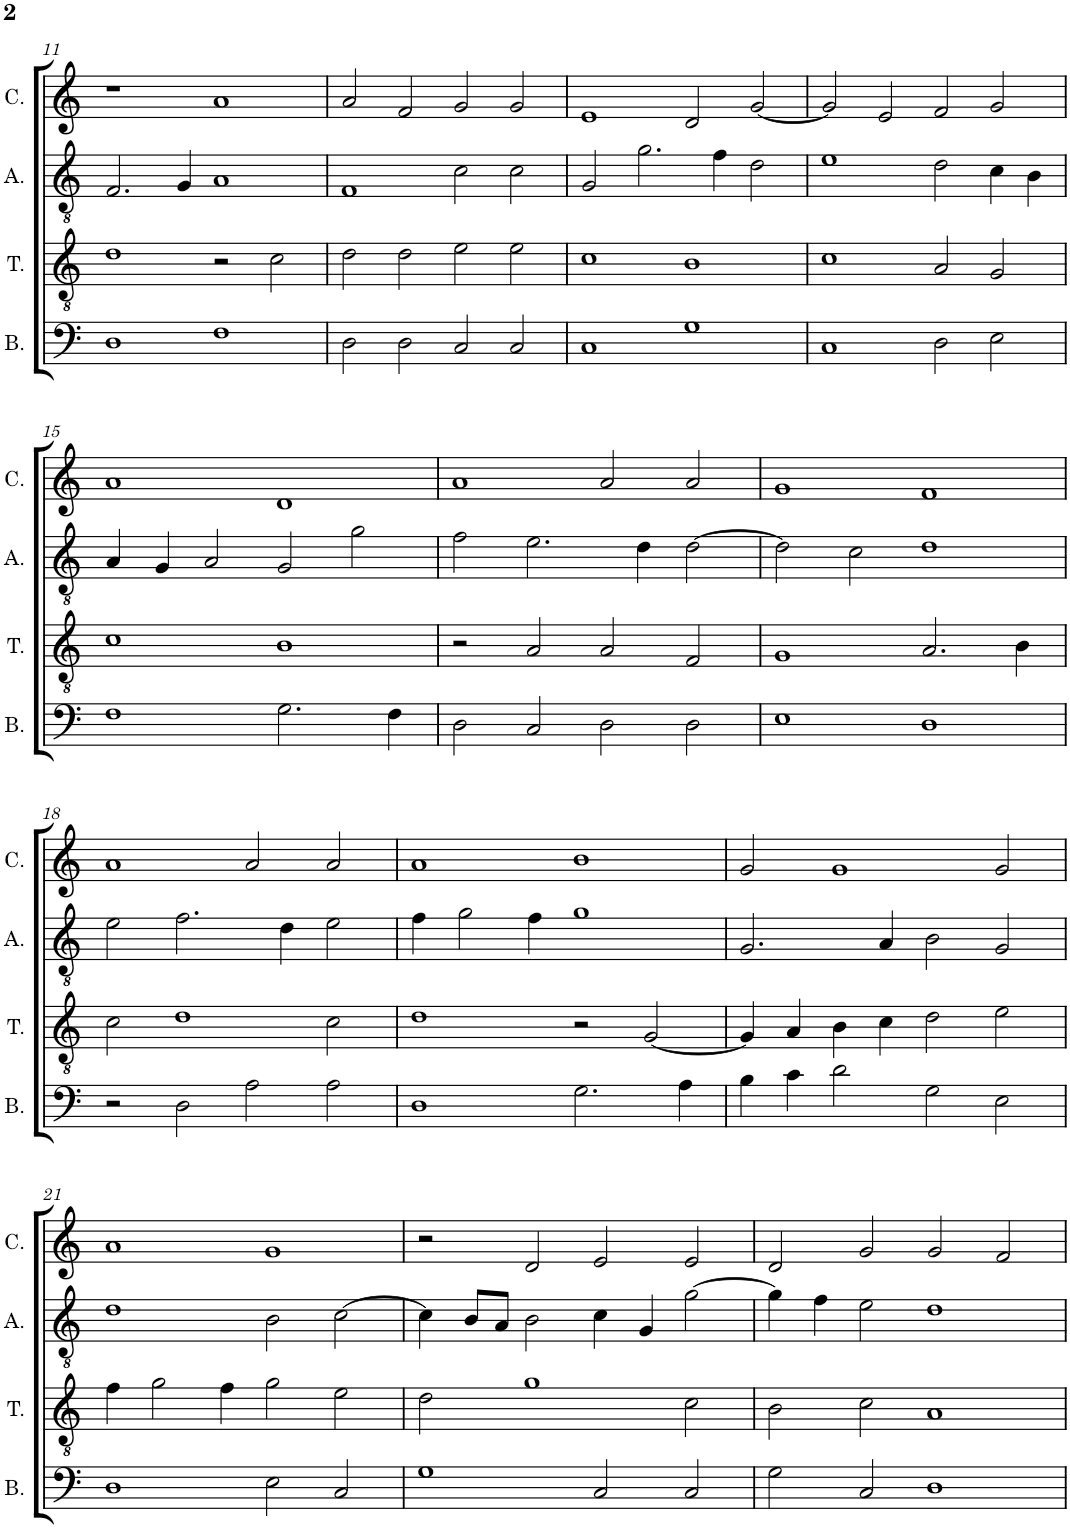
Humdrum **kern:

**kern	**kern	**kern	**kern
*part4	*part3	*part2	*part1
*staff4	*staff3	*staff2	*staff1
*I"Bassus	*I"Tenor	*I"Altus	*I"Cantus
*I'B.	*I'T.	*I'A.	*I'C.
!!LO:PB:g=z
*clefF4	*clefGv2	*clefGv2	*clefG2
*k[]	*k[]	*k[]	*k[]
*M2/1	*M2/1	*M2/1	*M2/1
=11	=11	=11	=11
1D	1d	2.F/	1r
.	.	4G/	.
1F	2r	1A	1a
.	2c\	.	.
=12	=12	=12	=12
2D\	2d\	1F	2a/
2D\	2d\	.	2f/
2C/	2e\	2c\	2g/
2C/	2e\	2c\	2g/
=13	=13	=13	=13
1C	1c	2G/	1e
.	.	2.g\	.
1G	1B	.	2d/
.	.	4f\	.
.	.	2d\	[2g/
=14	=14	=14	=14
1C	1c	1e	2g/]
.	.	.	2e/
2D\	2A/	2d\	2f/
2E\	2G/	4c\	2g/
.	.	4B\	.
!!LO:LB:g=z
=15	=15	=15	=15
1F	1c	4A/	1a
.	.	4G/	.
.	.	2A/	.
2.G\	1B	2G/	1d
.	.	2g\	.
4F\	.	.	.
=16	=16	=16	=16
2D\	2r	2f\	1a
2C/	2A/	2.e\	.
2D\	2A/	.	2a/
.	.	4d\	.
2D\	2F/	[2d\	2a/
=17	=17	=17	=17
1E	1G	2d\]	1g
.	.	2c\	.
1D	2.A/	1d	1f
.	4B\	.	.
!!LO:LB:g=z
=18	=18	=18	=18
2r	2c\	2e\	1a
2D\	1d	2.f\	.
2A\	.	.	2a/
.	.	4d\	.
2A\	2c\	2e\	2a/
=19	=19	=19	=19
1D	1d	4f\	1a
.	.	2g\	.
.	.	4f\	.
2.G\	2r	1g	1b
.	[2G/	.	.
4A\	.	.	.
=20	=20	=20	=20
4B\	4G/]	2.G/	2g/
4c\	4A/	.	.
2d\	4B\	.	1g
.	4c\	4A/	.
2G\	2d\	2B\	.
2E\	2e\	2G/	2g/
!!LO:LB:g=z
=21	=21	=21	=21
1D	4f\	1d	1a
.	2g\	.	.
.	4f\	.	.
2E\	2g\	2B\	1g
2C/	2e\	[2c\	.
=22	=22	=22	=22
1G	2d\	4c\]	2r
.	.	8B/L	.
.	.	8A/J	.
.	1g	2B\	2d/
2C/	.	4c\	2e/
.	.	4G/	.
2C/	2c\	[2g\	2e/
=23	=23	=23	=23
2G\	2B\	4g\]	2d/
.	.	4f\	.
2C/	2c\	2e\	2g/
1D	1A	1d	2g/
.	.	.	2f/
=	=	=	=
*-	*-	*-	*-
